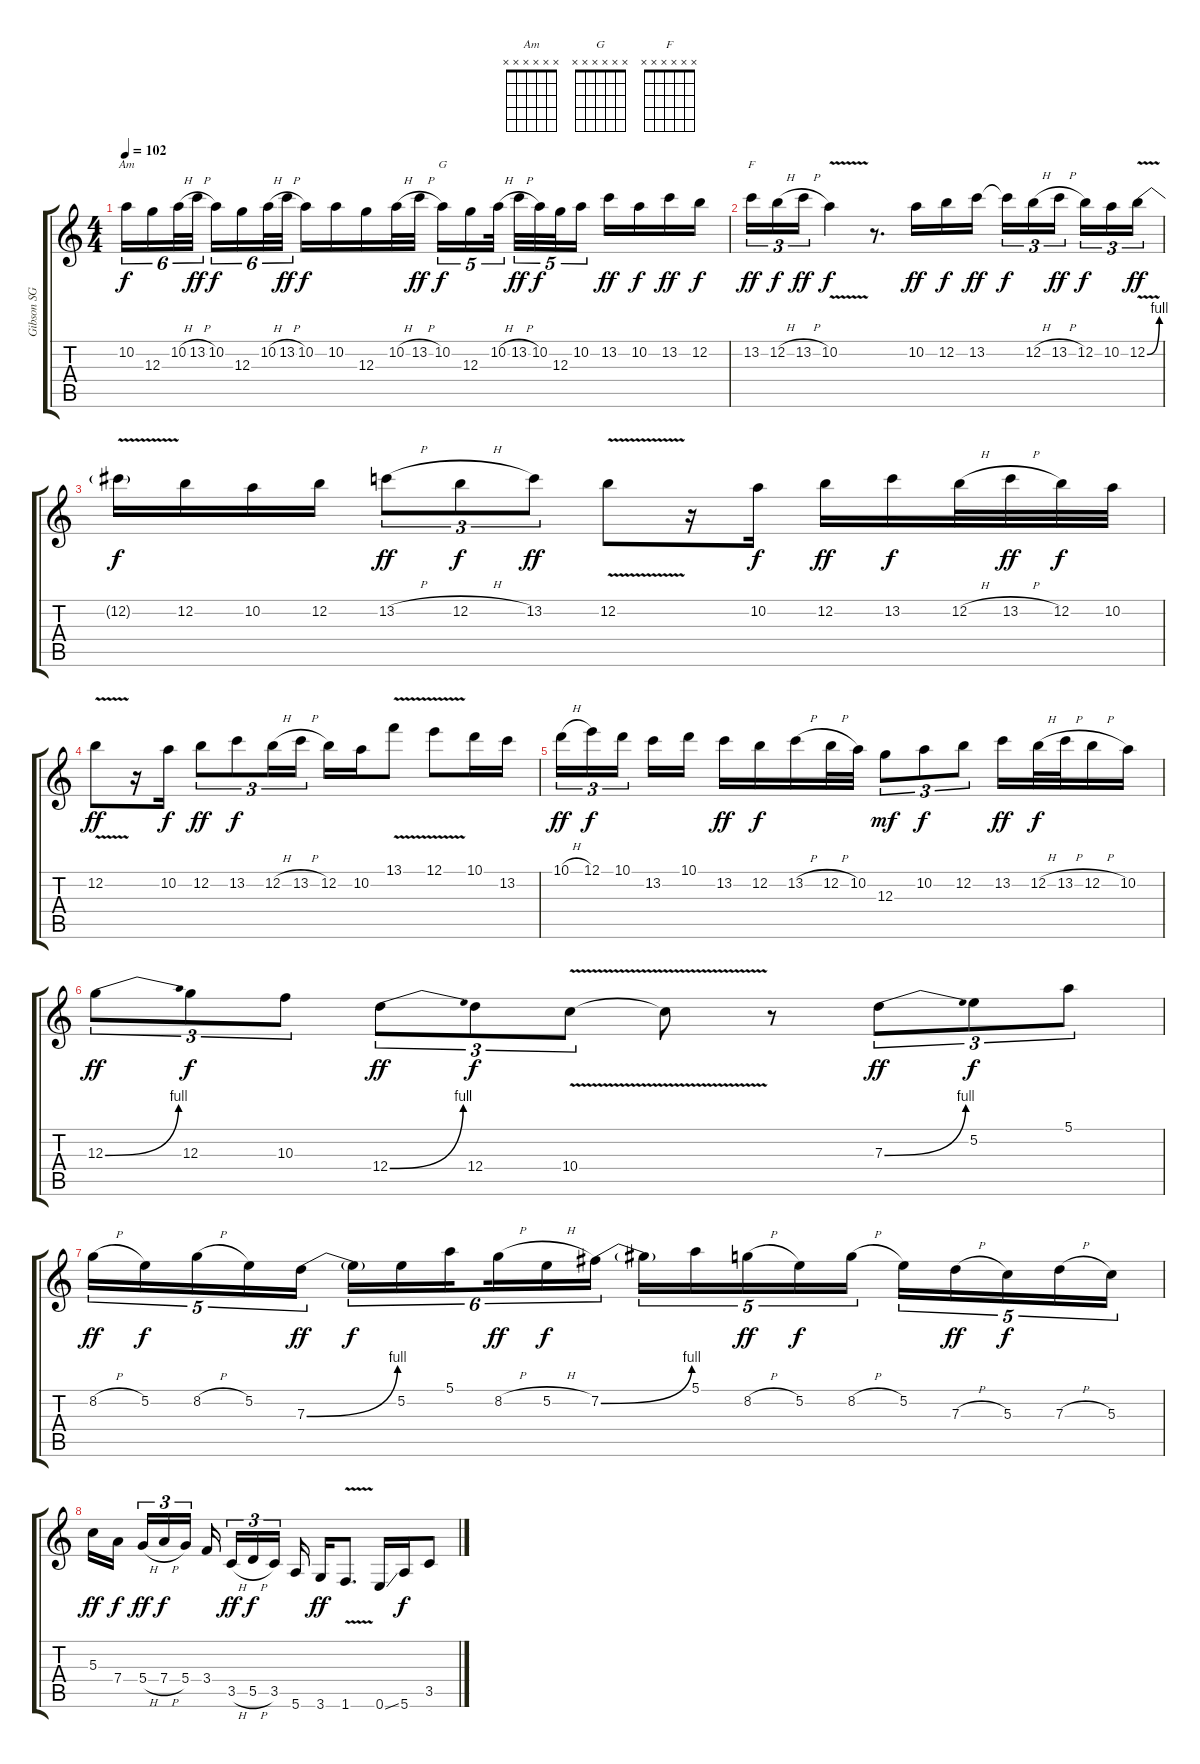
\track ("Gibson SG   6 Strings" "Gibson SG ") {instrument overdrivenguitar}
\staff {score tabs}
\tuning (E4 B3 G3 D3 A2 E2) {hide}
\chord ("Am" x x x x x x)
\chord ("G" x x x x x x)
\chord ("F" x x x x x x)
\ts (4 4)
\tempo 102
\clef g2
\ks c
10.2{t}.16{tu (6 4) ch "Am" dy f} 12.3.16{tu (6 4)} 10.2{h}.32{tu (6 4)} 13.2{h}.32{tu (6 4) dy ff beam splitsecondary} 10.2.16{tu (6 4) dy f} 12.3.16{tu (6 4)} 10.2{h}.32{tu (6 4)} 13.2{h}.32{tu (6 4) dy ff} 10.2.16{dy f} 10.2.16 12.3.16 10.2{h}.32 13.2{h}.32{dy ff} 10.2.16{tu (5 4) ch "G" dy f} 12.3.16{tu (5 4)} 10.2{h}.32{tu (5 4) beam splitsecondary} 13.2{h}.32{tu (5 4) dy ff} 10.2.32{tu (5 4) dy f} 12.3.32{tu (5 4)} 10.2.16{tu (5 4)} 13.2.16{dy ff} 10.2.16{dy f} 13.2.16{dy ff} 12.2.16{dy f} |
13.2.16{tu (3 2) ch "F" dy ff} 12.2{h}.16{tu (3 2) dy f} 13.2{h}.16{tu (3 2) dy ff} 10.2{v}.4{dy f} r.8{d} 10.2.16{dy ff} 12.2.16{dy f} 13.2.16{dy ff} 13.2{t}.16{tu (3 2) dy f} 12.2{h}.16{tu (3 2)} 13.2{h}.16{tu (3 2) dy ff beam splitsecondary} 12.2.16{tu (3 2) dy f} 10.2.16{tu (3 2)} 12.2{be (bend 0 0 60 4) v}.16{tu (3 2) dy ff} |
12.2{t}.16{dy f} 12.2.16 10.2.16 12.2.16 13.2{h}.8{tu (3 2) dy ff} 12.2{h}.8{tu (3 2) dy f} 13.2.8{tu (3 2) dy ff} 12.2{v}.8 r.16 10.2.16{dy f} 12.2.16{dy ff} 13.2.16{dy f} 12.2{h}.32 13.2{h}.32{dy ff} 12.2.32{dy f} 10.2.32 |
12.2{v}.8{dy ff} r.16 10.2.16{dy f} 12.2.8{tu (3 2) dy ff} 13.2.8{tu (3 2) dy f} 12.2{h}.16{tu (3 2)} 13.2{h}.16{tu (3 2)} 12.2.16 10.2.16 13.1{v}.8 12.1{v}.8 10.1.16 13.2.16 |
10.1{h}.16{tu (3 2) dy ff} 12.1.16{tu (3 2) dy f} 10.1.16{tu (3 2) beam splitsecondary} 13.2.16 10.1.16 13.2.16{dy ff} 12.2.16{dy f} 13.2{h}.16 12.2{h}.32 10.2.32 12.3.8{tu (3 2) dy mf} 10.2.8{tu (3 2) dy f} 12.2.8{tu (3 2)} 13.2.16{dy ff} 12.2{h}.32{dy f} 13.2{h}.32 12.2{h}.16 10.2.16 |
12.3{be (bend 0 0 60 4)}.8{tu (3 2) dy ff} 12.3.8{tu (3 2) dy f} 10.3.8{tu (3 2)} 12.4{be (bend 0 0 60 4)}.8{tu (3 2) dy ff} 12.4.8{tu (3 2) dy f} 10.4{v}.8{tu (3 2)} 10.4{t}.8 r.8 7.3{be (bend 0 0 60 4)}.8{tu (3 2) dy ff} 5.2.8{tu (3 2) dy f} 5.1.8{tu (3 2)} |
8.2{h}.16{tu (5 4) dy ff} 5.2.16{tu (5 4) dy f} 8.2{h}.16{tu (5 4)} 5.2.16{tu (5 4)} 7.3{be (bend 0 0 60 4)}.16{tu (5 4) dy ff} 7.3{t}.16{tu (6 4) dy f} 5.2.16{tu (6 4)} 5.1.16{tu (6 4) beam splitsecondary} 8.2{h}.16{tu (6 4) dy ff} 5.2{h}.16{tu (6 4) dy f} 7.2{be (bend 0 0 60 4)}.16{tu (6 4)} 7.2{t}.16{tu (5 4)} 5.1.16{tu (5 4)} 8.2{h}.16{tu (5 4) dy ff} 5.2.16{tu (5 4) dy f} 8.2{h}.16{tu (5 4)} 5.2.16{tu (5 4)} 7.3{h}.16{tu (5 4) dy ff} 5.3.16{tu (5 4) dy f} 7.3{h}.16{tu (5 4)} 5.3.16{tu (5 4)} |
5.3.16{dy ff} 7.4.16{dy f beam splitsecondary} 5.4{h}.16{tu (3 2) dy ff} 7.4{h}.16{tu (3 2) dy f} 5.4.16{tu (3 2)} 3.4.16{beam splitsecondary} 3.5{h}.16{tu (3 2) dy ff} 5.5{h}.16{tu (3 2) dy f} 3.5.16{tu (3 2) beam splitsecondary} 5.6.16 3.6.16{dy ff} 1.6{v}.8{d} 0.6{ss}.16 5.6.16{dy f} 3.5.8
